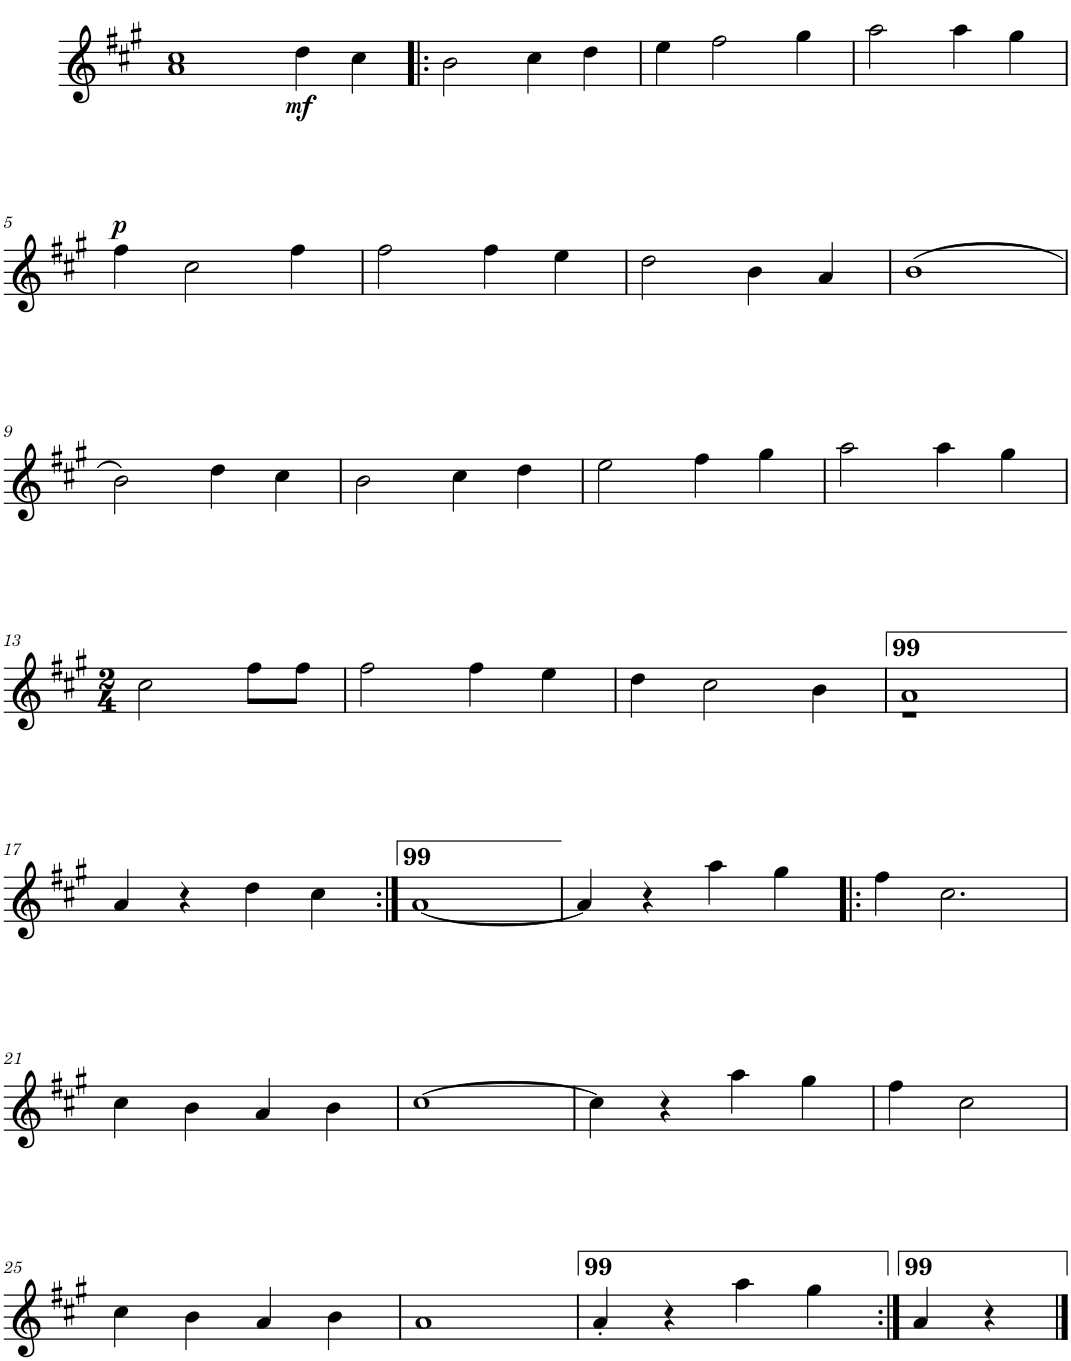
**kern	**dynam
*part1	*part1
*staff1	*staff1
*I"Alto Saxophone	*
*I'A. Sax.	*
*clefG2	*
*Trd5c9	*
*k[f#c#g#]	*
=1	=1
1a 1cc#	.
!	!LO:DY:b
4dd\	mf
4cc#\	.
=2!|:	=2!|:
2b\	.
4cc#\	.
4dd\	.
=3	=3
4ee\	.
2ff#\	.
4gg#\	.
=4	=4
2aa\	.
4aa\	.
4gg#\	.
!!LO:LB:g=z
=5	=5
!	!LO:DY:a
4ff#\	p
2cc#\	.
4ff#\	.
=6	=6
2ff#\	.
4ff#\	.
4ee\	.
=7	=7
2dd\	.
4b\	.
4a/	.
=8	=8
(>1b	.
!!LO:LB:g=z
=9	=9
2b\)	.
4dd\	.
4cc#\	.
=10	=10
2b\	.
4cc#\	.
4dd\	.
=11	=11
2ee\	.
4ff#\	.
4gg#\	.
=12	=12
2aa\	.
4aa\	.
4gg#\	.
!!LO:LB:g=z
=13	=13
*M2/4	*
2cc#\	.
8ff#\L	.
8ff#\J	.
=14	=14
2ff#\	.
4ff#\	.
4ee\	.
=15	=15
4dd\	.
[4cc#\	.
4ryy	.
4b\	.
=16	=16
*^	*
[2a	2r	.
4cc#\]	4ryy	.
*v	*v	*
!!LO:LB:g=z
=17	=17
4a/	.
2a]	.
2r	.
4r	.
4dd\	.
4cc#\	.
=18:|!	=18:|!
[<2a	.
=19	=19
4a/]	.
2a_	.
4r	.
4aa\	.
4gg#\	.
=20!|:	=20!|:
4ff#\	.
[4cc#\	.
!!LO:LB:g=z
=21	=21
4cc#\	.
2cc#\]	.
4b\	.
4a/	.
4b\	.
=22	=22
[>2cc#	.
=23	=23
4cc#\]	.
2cc#_	.
4r	.
4aa\	.
4gg#\	.
=24	=24
4ff#\	.
[4cc#\	.
!!LO:LB:g=z
=25	=25
4cc#\	.
4cc#\]	.
4b\	.
4a/	.
4b\	.
=26	=26
[2a	.
=27	=27
4a'/	.
2a]	.
4r	.
4aa\	.
4gg#\	.
=28:|!	=28:|!
4a/	.
4r	.
==	==
*-	*-
